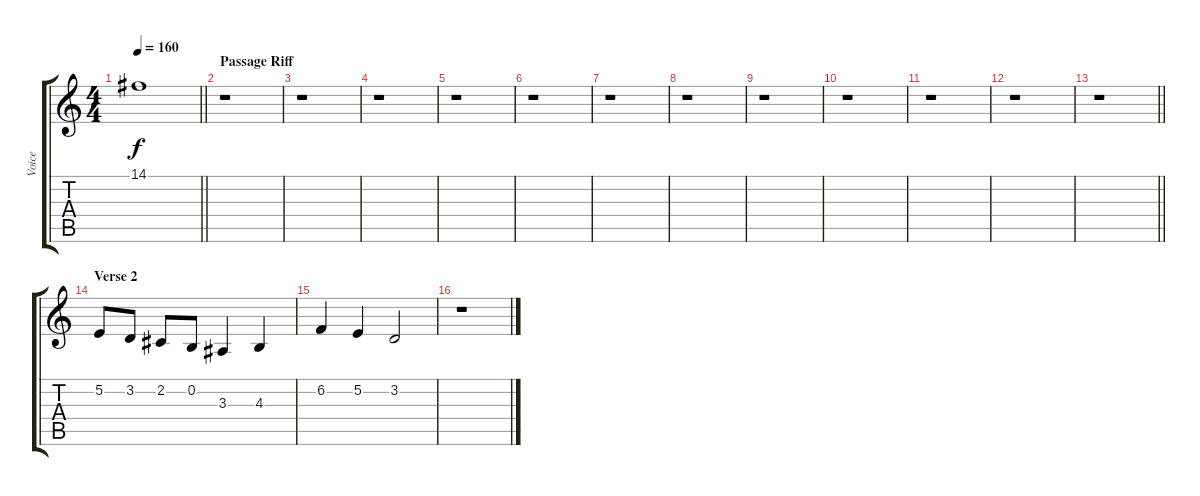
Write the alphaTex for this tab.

\track ("Voice" "Voice") {instrument lead6voice}
\staff {score tabs}
\tuning (E4 B3 G3 D3 A2 E2) {hide}
\ts (4 4)
\tempo 160
\clef g2
\barLineRight lightlight
\ks c
14.1{t}.1{dy f} |
\section ("" "Passage Riff")
r.1 |
r.1 |
r.1 |
r.1 |
r.1 |
r.1 |
r.1 |
r.1 |
r.1 |
r.1 |
r.1 |
\barLineRight lightlight
r.1 |
\section ("" "Verse 2")
5.2.8 3.2.8 2.2.8 0.2.8 3.3.4 4.3.4 |
6.2.4 5.2.4 3.2.2 |
r.1
